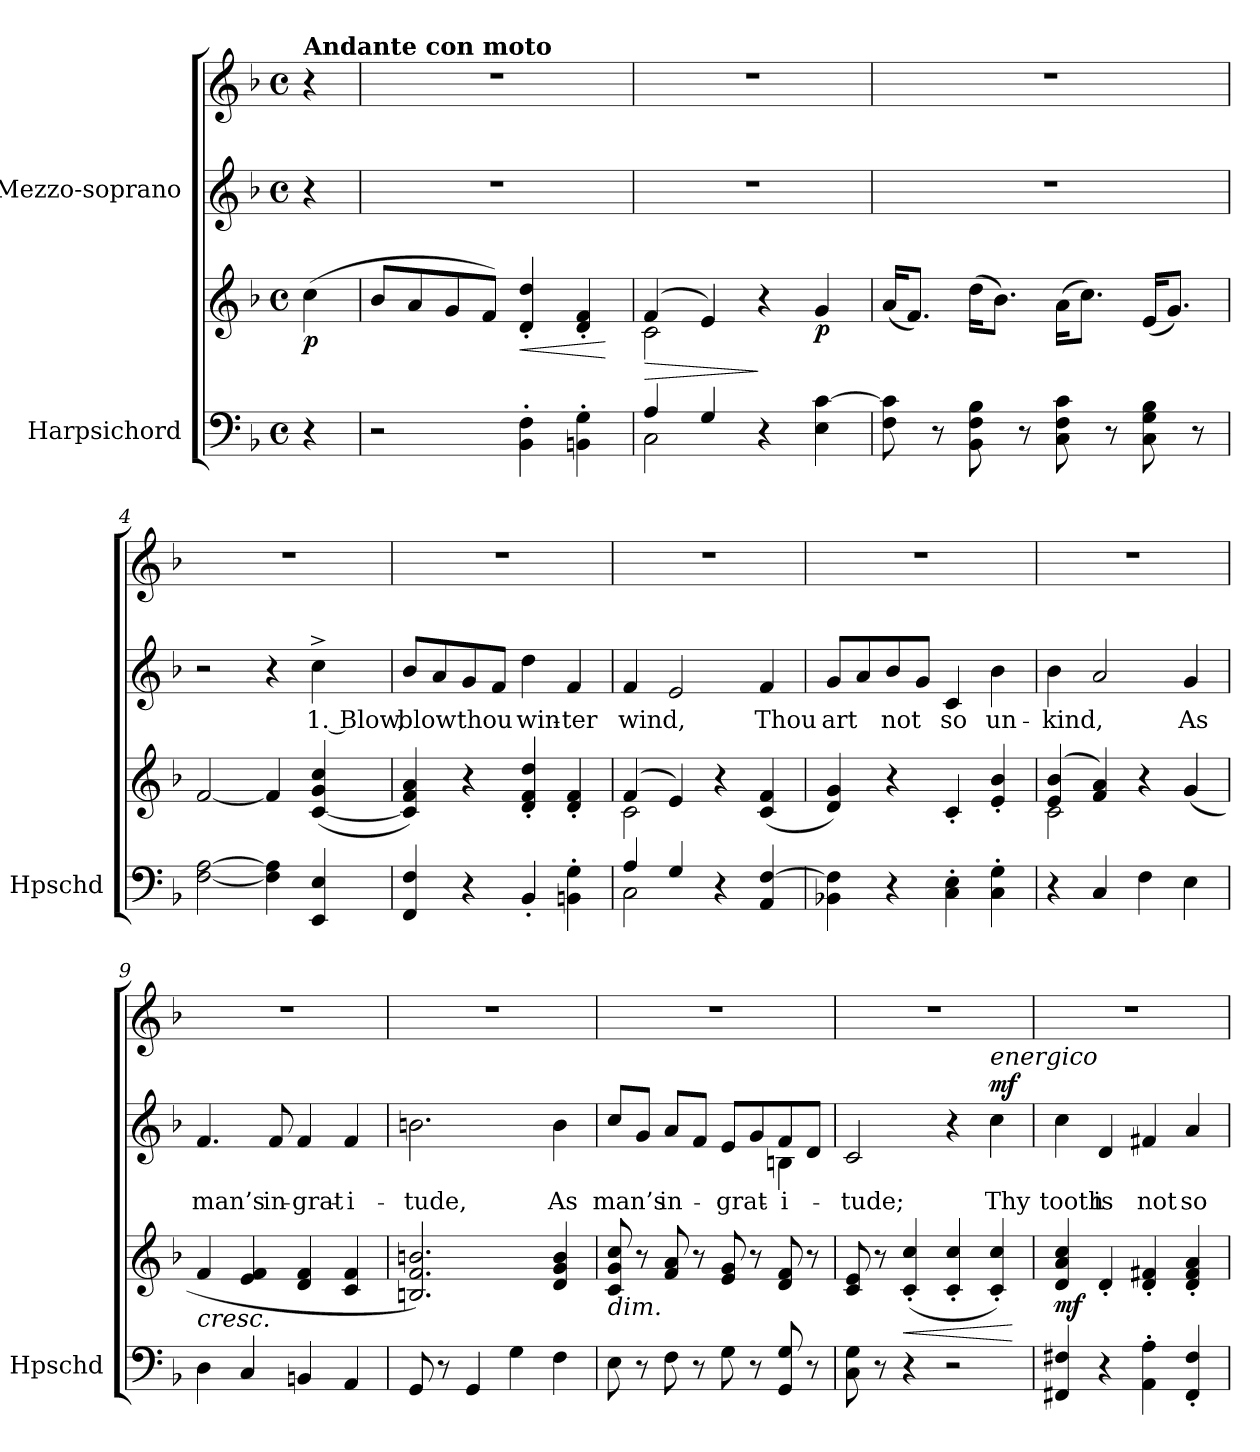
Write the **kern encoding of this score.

**kern	**kern	**dynam	**kern	**text	**kern	**dynam
*part2	*part2	*part2	*part1	*part1	*part1	*part1
*staff4	*staff3	*staff3/4	*staff2	*staff2	*staff1	*staff1/2
*I"Harpsichord	*	*	*I"Mezzo-soprano	*	*	*
*I'Hpschd	*	*	*	*	*	*
*	*	*	*	*	*stria5	*
*clefF4	*clefG2	*	*clefG2	*	*clefG2	*
*k[b-]	*k[b-]	*	*k[b-]	*	*k[b-]	*
*M4/4	*M4/4	*	*M4/4	*	*M4/4	*
*met(c)	*met(c)	*	*met(c)	*	*met(c)	*
=	=	=	=	=	=	=
!	!	!	!	!	!LO:TX:a:B:t=Andante con moto	!
!	!	!LO:DY:b	!	!	!	!
4r	(4cc\	p	4r	.	4r	.
=1	=1	=1	=1	=1	=1	=1
2r	8b-/L	.	1r	.	1r	.
.	8a/	.	.	.	.	.
.	8g/	.	.	.	.	.
.	8f/J)	.	.	.	.	.
!	!	!LO:HP:b	!	!	!	!
4BB-\' 4F\'	4d/' 4dd/'	<	.	.	.	.
4BBn\' 4G\'	4d/' 4f/'	.	.	.	.	.
.	.	[	.	.	.	.
=2	=2	=2	=2	=2	=2	=2
*^	*	*	*	*	*	*
!	!	!	!LO:HP:b	!	!	!	!
*	*	*^	*	*	*	*	*
4A/	2C\	(4f/	2c\	>	1r	.	1r	.
4G/	.	4e/)	.	.	.	.	.	.
4r	2ryy	4r	2ryy	]	.	.	.	.
!	!	!	!	!LO:DY:b	!	!	!	!
4E\ [4c\	.	4g/	.	p	.	.	.	.
*v	*v	*	*	*	*	*	*	*
*	*v	*v	*	*	*	*	*
=3	=3	=3	=3	=3	=3	=3
8F\ 8c\]	(16a/KL	.	1r	.	1r	.
.	8.f/J)	.	.	.	.	.
8r	.	.	.	.	.	.
8BB-\ 8F\ 8B-\	(16dd\KL	.	.	.	.	.
.	8.b-\J)	.	.	.	.	.
8r	.	.	.	.	.	.
8C\ 8F\ 8c\	(16a\KL	.	.	.	.	.
.	8.cc\J)	.	.	.	.	.
8r	.	.	.	.	.	.
8C\ 8G\ 8B-\	(16e/KL	.	.	.	.	.
.	8.g/J)	.	.	.	.	.
8r	.	.	.	.	.	.
!!LO:LB:g=z
=4	=4	=4	=4	=4	=4	=4
[2F\ [2A\	[2f/	.	2r	.	1r	.
4F\] 4A\]	4f/]	.	4r	.	.	.
!	!	!	!	!LO:LY:b	!	!
4EE/ 4E/	(>[4c/ 4g/ 4cc/	.	4cc^\	1. Blow,	.	.
=5	=5	=5	=5	=5	=5	=5
!	!	!	!	!LO:LY:b	!	!
4FF/ 4F/	4c/] 4f/ 4a/)	.	8b-/L	blow	1r	.
.	.	.	8a/	.	.	.
!	!	!	!	!LO:LY:b	!	!
4r	4r	.	8g/	thou	.	.
.	.	.	8f/J	.	.	.
!	!	!	!	!LO:LY:b	!	!
4BB-'/	4d/' 4f/' 4dd/'	.	4dd\	win-	.	.
!	!	!	!	!LO:LY:b	!	!
4BBn\' 4G\'	4d/' 4f/'	.	4f/	-ter	.	.
=6	=6	=6	=6	=6	=6	=6
*^	*^	*	*	*	*	*
!	!	!	!	!	!	!LO:LY:b	!	!
4A/	2C\	(4f/	2c\	.	4f/	wind,	1r	.
4G/	.	4e/)	.	.	2e/	.	.	.
4r	2ryy	4r	2ryy	.	.	.	.	.
!	!	!	!	!	!	!LO:LY:b	!	!
4AA/ [4F/	.	(4c/ 4f/	.	.	4f/	Thou	.	.
*v	*v	*	*	*	*	*	*	*
*	*v	*v	*	*	*	*	*
=7	=7	=7	=7	=7	=7	=7
!	!	!	!	!LO:LY:b	!	!
4BB-X\ 4F\]	4d/ 4g/)	.	8g/L	art	1r	.
.	.	.	8a/	.	.	.
!	!	!	!	!LO:LY:b	!	!
4r	4r	.	8b-/	not	.	.
.	.	.	8g/J	.	.	.
!	!	!	!	!LO:LY:b	!	!
4C\' 4E\'	4c'/	.	4c/	so	.	.
!	!	!	!	!LO:LY:b	!	!
4C\' 4G\'	4e/' 4b-/'	.	4b-\	un-	.	.
!!LO:LB:g=z
=8	=8	=8	=8	=8	=8	=8
*	*^	*	*	*	*	*
!	!	!	!	!	!LO:LY:b	!	!
4r	(4e/ 4b-/	2c\	.	4b-\	-kind,	1r	.
4C/	4f/ 4a/)	.	.	2a/	.	.	.
4F\	4r	2ryy	.	.	.	.	.
!	!	!	!	!	!LO:LY:b	!	!
4E\	(4g/	.	.	4g/	As	.	.
*	*v	*v	*	*	*	*	*
=9	=9	=9	=9	=9	=9	=9
!	!LO:TX:b:i:t=cresc.	!	!	!	!	!
!	!	!	!	!LO:LY:b	!	!
4D\	4f/	.	4.f/	man’s	1r	.
4C/	4e/ 4f/	.	.	.	.	.
!	!	!	!	!LO:LY:b	!	!
.	.	.	8f/	in-	.	.
!	!	!	!	!LO:LY:b	!	!
4BBn/	4d/ 4f/	.	4f/	-grat-	.	.
!	!	!	!	!LO:LY:b	!	!
4AA/	4c/ 4f/	.	4f/	-i-	.	.
=10	=10	=10	=10	=10	=10	=10
!	!	!	!	!LO:LY:b	!	!
8GG/	2.Bn/ 2.f/ 2.bn/)	.	2.bn\	-tude,	1r	.
8r	.	.	.	.	.	.
4GG/	.	.	.	.	.	.
4G\	.	.	.	.	.	.
!	!	!	!	!LO:LY:b	!	!
4F\	4d/ 4g/ 4b/	.	4b\	As	.	.
=11	=11	=11	=11	=11	=11	=11
!	!LO:TX:b:i:t=dim.	!	!	!	!	!
!	!	!	!	!LO:LY:b	!	!
*	*	*	*^	*	*	*
8E\	8c/ 8g/ 8cc/	.	8cc/L	2.ryy	man’s	1r	.
8r	8r	.	8g/J	.	.	.	.
!	!	!	!	!	!LO:LY:b	!	!
8F\	8f/ 8a/	.	8a/L	.	in-	.	.
8r	8r	.	8f/J	.	.	.	.
!	!	!	!	!	!LO:LY:b	!	!
8G\	8e/ 8g/	.	8e/L	.	-grat-	.	.
8r	8r	.	8g/	.	.	.	.
!	!	!	!	!	!LO:LY:b	!	!
8GG/ 8G/	8d/ 8f/	.	8f/	4Bn\	-i-	.	.
8r	8r	.	8d/J	.	.	.	.
*	*	*	*v	*v	*	*	*
!!LO:LB:g=z
=12	=12	=12	=12	=12	=12	=12
!	!	!	!	!LO:LY:b	!	!
8C\ 8G\	8c/ 8e/	.	2c/	-tude;	1r	.
8r	8r	.	.	.	.	.
!	!	!LO:HP:b	!	!	!	!
4r	(4c/' 4cc/'	<	.	.	.	.
2r	4c/' 4cc/'	.	4r	.	.	.
!	!	!	!LO:TX:a:i:t=energico	!	!	!
!	!	!	!	!LO:LY:b	!	!LO:DY:a=2
.	4c/' 4cc/')	.	4cc\	Thy	.	mf
.	.	[	.	.	.	.
=13	=13	=13	=13	=13	=13	=13
!	!	!LO:DY:b	!	!LO:LY:b	!	!
4FF#X/ 4F#X/	4d/ 4a/ 4cc/	mf	4cc\	tooth	1r	.
!	!	!	!	!LO:LY:b	!	!
4r	4d'/	.	4d/	is	.	.
!	!	!	!	!LO:LY:b	!	!
4AA\' 4A\'	4d/' 4f#X/'	.	4f#X/	not	.	.
!	!	!	!	!LO:LY:b	!	!
4FF#/' 4F#/'	4d/' 4f#/' 4a/'	.	4a/	so	.	.
=	=	=	=	=	=	=
*-	*-	*-	*-	*-	*-	*-
